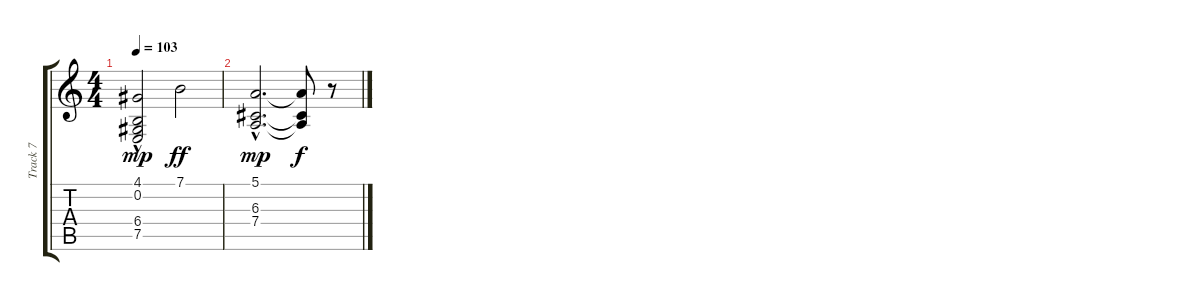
\track ("Track 7" "Track 7") {instrument stringensemble1}
\staff {score tabs}
\tuning (E4 B3 G3 D3 A2 E2) {hide}
\ts (4 4)
\tempo 103
\clef g2
\ks c
(4.1 0.2{hac} 6.4{hac} 7.5).2{dy mp} 7.1.2{dy ff} |
(5.1{hac} 6.3{hac} 7.4{hac}).2{d dy mp} (5.1{t} 6.3{t} 7.4{t}).8{dy f} r.8
